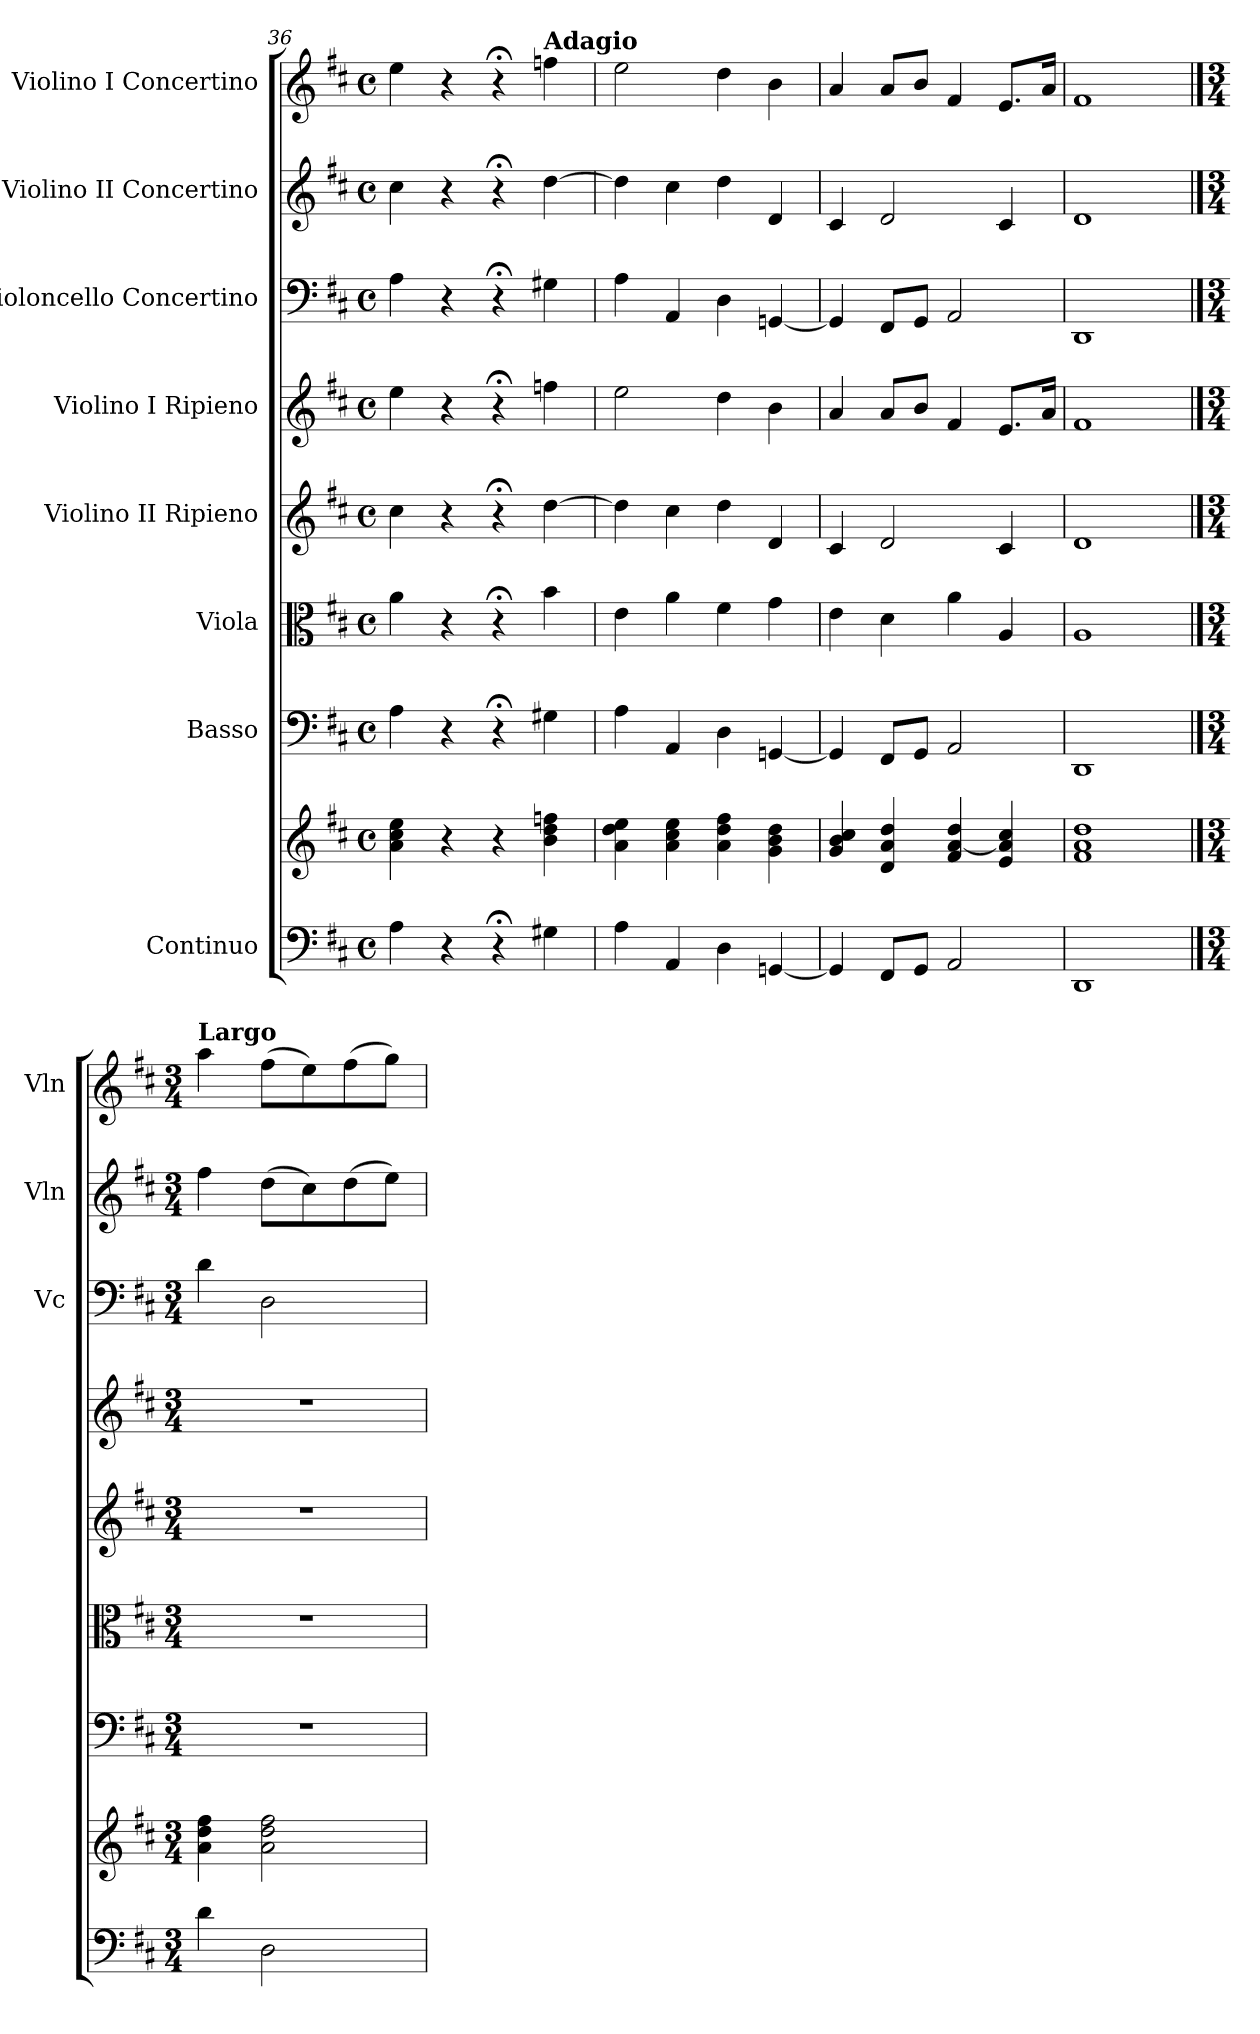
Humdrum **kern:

**kern	**kern	**kern	**kern	**kern	**kern	**kern	**kern	**kern
*part8	*part8	*part7	*part6	*part5	*part4	*part3	*part2	*part1
*staff9	*staff8	*staff7	*staff6	*staff5	*staff4	*staff3	*staff2	*staff1
*I"Continuo	*	*I"Basso	*I"Viola	*I"Violino II Ripieno	*I"Violino I Ripieno	*I"Violoncello Concertino	*I"Violino II Concertino	*I"Violino I Concertino
*	*	*	*	*	*	*I'Vc	*I'Vln	*I'Vln
*clefF4	*clefG2	*clefF4	*clefC3	*clefG2	*clefG2	*clefF4	*clefG2	*clefG2
*k[f#c#]	*k[f#c#]	*k[f#c#]	*k[f#c#]	*k[f#c#]	*k[f#c#]	*k[f#c#]	*k[f#c#]	*k[f#c#]
*M4/4	*M4/4	*M4/4	*M4/4	*M4/4	*M4/4	*M4/4	*M4/4	*M4/4
*met(c)	*met(c)	*met(c)	*met(c)	*met(c)	*met(c)	*met(c)	*met(c)	*met(c)
=36	=36	=36	=36	=36	=36	=36	=36	=36
4A\	4a\ 4cc#\ 4ee\	4A\	4a\	4cc#\	4ee\	4A\	4cc#\	4ee\
4r	4r	4r	4r	4r	4r	4r	4r	4r
4r;<	4r	4r;<	4r;<	4r;<	4r;<	4r;<	4r;<	4r;<
!	!	!	!	!	!	!	!	!LO:TX:a:B:t=Adagio
4G#X\	4b\ 4dd\ 4ffn\	4G#X\	4b\	[4dd\	4ffn\	4G#X\	[4dd\	4ffn\
=37	=37	=37	=37	=37	=37	=37	=37	=37
4A\	4a\ 4dd\ 4ee\	4A\	4e\	4dd\]	2ee\	4A\	4dd\]	2ee\
4AA/	4a\ 4cc#\ 4ee\	4AA/	4a\	4cc#\	.	4AA/	4cc#\	.
4D\	4a\ 4dd\ 4ff#\	4D\	4f#\	4dd\	4dd\	4D\	4dd\	4dd\
[4GGn/	4g\ 4b\ 4dd\	[4GGn/	4g\	4d/	4b\	[4GGn/	4d/	4b\
=38	=38	=38	=38	=38	=38	=38	=38	=38
4GG/]	4g/ 4b/ 4cc#/	4GG/]	4e\	4c#/	4a/	4GG/]	4c#/	4a/
8FF#/L	4d/ 4a/ 4dd/	8FF#/L	4d\	2d/	8a/L	8FF#/L	2d/	8a/L
8GG/J	.	8GG/J	.	.	8b/J	8GG/J	.	8b/J
2AA/	4f#/ [4a/ 4dd/	2AA/	4a\	.	4f#/	2AA/	.	4f#/
.	4e/ 4a/] 4cc#/	.	4A/	4c#/	8.e/L	.	4c#/	8.e/L
.	.	.	.	.	16a/Jk	.	.	16a/Jk
=39	=39	=39	=39	=39	=39	=39	=39	=39
1DD	1f# 1a 1dd	1DD	1A	1d	1f#	1DD	1d	1f#
!!LO:LB:g=z
==1	==1	==1	==1	==1	==1	==1	==1	==1
*M3/4	*M3/4	*M3/4	*M3/4	*M3/4	*M3/4	*M3/4	*M3/4	*M3/4
!	!	!	!	!	!	!	!	!LO:TX:a:B:t=Largo
4d\	4a\ 4dd\ 4ff#\	2.r	2.r	2.r	2.r	4d\	4ff#\	4aa\
2D\	2a\ 2dd\ 2ff#\	.	.	.	.	2D\	(>8dd\L	(>8ff#\L
.	.	.	.	.	.	.	8cc#\)	8ee\)
.	.	.	.	.	.	.	(>8dd\	(>8ff#\
.	.	.	.	.	.	.	8ee\J)	8gg\J)
=	=	=	=	=	=	=	=	=
*-	*-	*-	*-	*-	*-	*-	*-	*-
